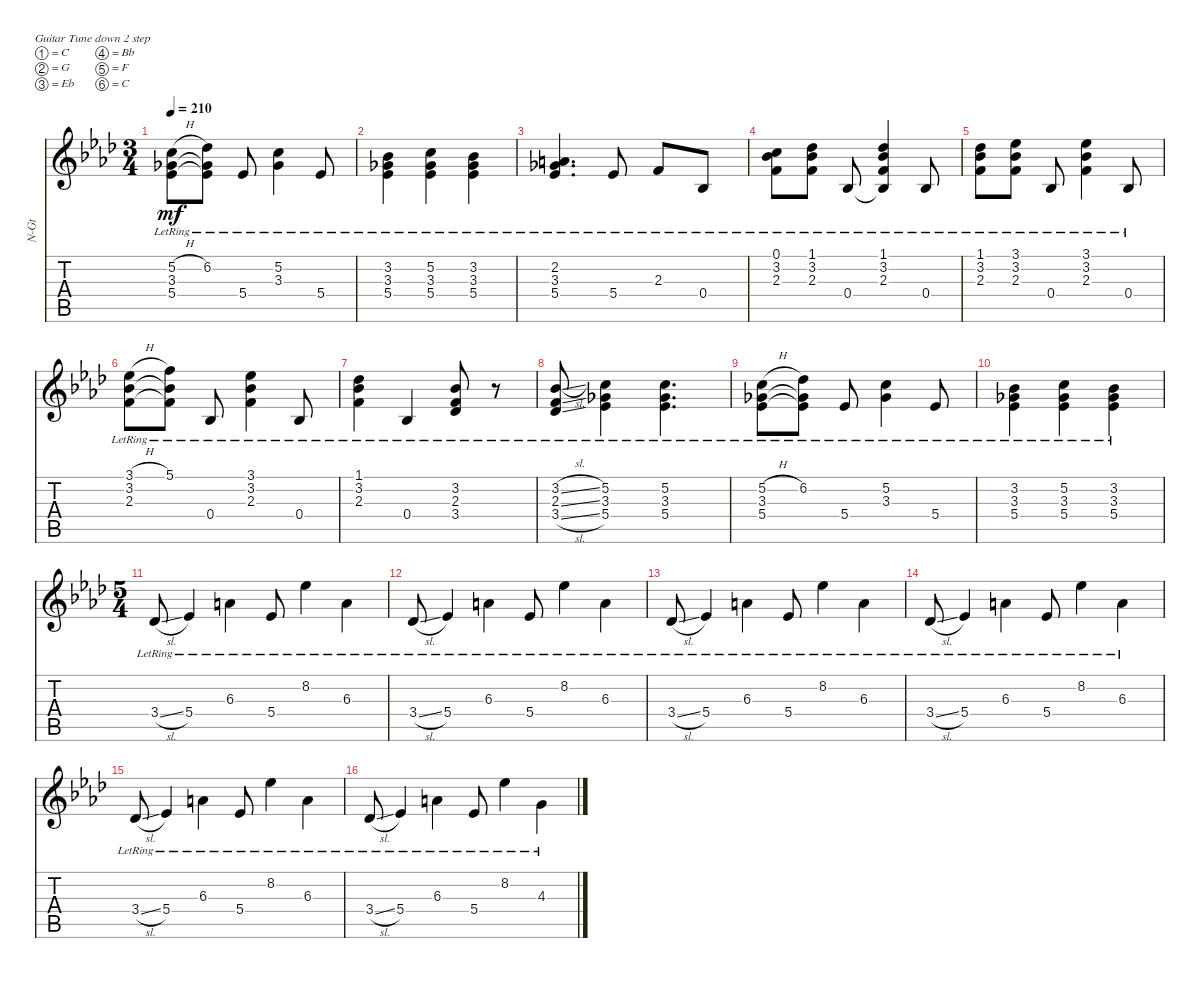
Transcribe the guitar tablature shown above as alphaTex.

\defaultSystemsLayout 4
\bracketExtendMode nobrackets
\otherSystemsTrackNameOrientation horizontal
\track ("Nylon Guitar" "N-Gt") {instrument acousticguitarnylon}
\staff {score tabs}
\tuning (C4 G3 Eb3 Bb2 F2 C2)
\ts (3 4)
\tempo 210
\clef g2
\ks ab
(5.4{lr acc forcenatural} 3.3{lr acc b} 5.2{h lr acc forcenatural}).8{dy mf beam Down} (6.2{lr acc forcenatural} 3.3{lr t acc b} 5.4{lr t acc forcenatural}).8{beam Down} 5.4{lr acc forcenatural}.8{beam Up} (3.3{lr acc b} 5.2{lr acc forcenatural}).4{beam Down} 5.4{lr acc forcenatural}.8{beam Up} |
(3.3{lr acc b} 3.2{lr acc forcenatural} 5.4{lr acc forcenatural}).4{beam Down} (5.2{lr acc forcenatural} 3.3{lr acc b} 5.4{lr acc forcenatural}).4{beam Down} (5.4{lr acc forcenatural} 3.3{lr acc b} 3.2{lr acc forcenatural}).4{beam Down} |
(5.4{lr acc forcenatural} 3.3{lr acc b} 2.2{lr acc #}).4{d beam Up} 5.4{lr acc forcenatural}.8{beam Up} 2.3{lr acc forcenatural}.8{beam Up} 0.4{lr acc forcenatural}.8{beam Up} |
(2.3{lr acc forcenatural} 3.2{lr acc forcenatural} 0.1{lr acc forcenatural}).8{beam Down} (2.3{lr acc forcenatural} 3.2{lr acc forcenatural} 1.1{lr acc forcenatural}).8{beam Down} 0.4{lr acc forcenatural}.8{beam Up} (2.3{lr acc forcenatural} 3.2{lr acc forcenatural} 1.1{lr acc forcenatural} 0.4{lr t acc forcenatural}).4{beam Up} 0.4{lr acc forcenatural}.8{beam Up} |
(2.3{lr acc forcenatural} 3.2{lr acc forcenatural} 1.1{lr acc forcenatural}).8{beam Down} (3.1{lr acc forcenatural} 3.2{lr acc forcenatural} 2.3{lr acc forcenatural}).8{beam Down} 0.4{lr acc forcenatural}.8{beam Up} (2.3{lr acc forcenatural} 3.2{lr acc forcenatural} 3.1{lr acc forcenatural}).4{beam Down} 0.4{lr acc forcenatural}.8{beam Up} |
(2.3{lr acc forcenatural} 3.2{lr acc forcenatural} 3.1{h lr acc forcenatural}).8{beam Down} (5.1{lr acc forcenatural} 3.2{lr t acc forcenatural} 2.3{lr t acc forcenatural}).8{beam Down} 0.4{lr acc forcenatural}.8{beam Up} (2.3{lr acc forcenatural} 3.2{lr acc forcenatural} 3.1{lr acc forcenatural}).4{beam Down} 0.4{lr acc forcenatural}.8{beam Up} |
(2.3{lr acc forcenatural} 3.2{lr acc forcenatural} 1.1{lr acc forcenatural}).4{beam Down} 0.4{lr acc forcenatural}.4{beam Up} (3.4{lr acc forcenatural} 2.3{lr acc forcenatural} 3.2{lr acc forcenatural}).8{beam Up} r.8{beam Up} |
(3.4{sl lr acc forcenatural} 2.3{sl lr acc forcenatural} 3.2{sl lr acc forcenatural}).8{beam Up} (5.4{lr acc forcenatural} 3.3{lr acc b} 5.2{lr acc forcenatural}).4{beam Down} (5.4{lr acc forcenatural} 3.3{lr acc b} 5.2{lr acc forcenatural}).4{d beam Down} |
(5.4{lr acc forcenatural} 3.3{lr acc b} 5.2{h lr acc forcenatural}).8{beam Down} (6.2{lr acc forcenatural} 3.3{lr t acc b} 5.4{lr t acc forcenatural}).8{beam Down} 5.4{lr acc forcenatural}.8{beam Up} (3.3{lr acc b} 5.2{lr acc forcenatural}).4{beam Down} 5.4{lr acc forcenatural}.8{beam Up} |
(3.3{lr acc b} 3.2{lr acc forcenatural} 5.4{lr acc forcenatural}).4{beam Down} (5.2{lr acc forcenatural} 3.3{lr acc b} 5.4{lr acc forcenatural}).4{beam Down} (5.4{lr acc forcenatural} 3.3{lr acc b} 3.2{lr acc forcenatural}).4{beam Down} |
\ts (5 4)
3.4{sl lr acc forcenatural}.8{beam Up} 5.4{lr acc forcenatural}.4{beam Up} 6.3{lr acc #}.4{beam Down} 5.4{lr acc forcenatural}.8{beam Up} 8.2{lr acc forcenatural}.4{beam Down} 6.3{lr acc #}.4{beam Down} |
3.4{sl lr acc forcenatural}.8{beam Up} 5.4{lr acc forcenatural}.4{beam Up} 6.3{lr acc #}.4{beam Down} 5.4{lr acc forcenatural}.8{beam Up} 8.2{lr acc forcenatural}.4{beam Down} 6.3{lr acc #}.4{beam Down} |
3.4{sl lr acc forcenatural}.8{beam Up} 5.4{lr acc forcenatural}.4{beam Up} 6.3{lr acc #}.4{beam Down} 5.4{lr acc forcenatural}.8{beam Up} 8.2{lr acc forcenatural}.4{beam Down} 6.3{lr acc #}.4{beam Down} |
3.4{sl lr acc forcenatural}.8{beam Up} 5.4{lr acc forcenatural}.4{beam Up} 6.3{lr acc #}.4{beam Down} 5.4{lr acc forcenatural}.8{beam Up} 8.2{lr acc forcenatural}.4{beam Down} 6.3{lr acc #}.4{beam Down} |
3.4{sl lr acc forcenatural}.8{beam Up} 5.4{lr acc forcenatural}.4{beam Up} 6.3{lr acc #}.4{beam Down} 5.4{lr acc forcenatural}.8{beam Up} 8.2{lr acc forcenatural}.4{beam Down} 6.3{lr acc #}.4{beam Down} |
3.4{sl lr acc forcenatural}.8{beam Up} 5.4{lr acc forcenatural}.4{beam Up} 6.3{lr acc #}.4{beam Down} 5.4{lr acc forcenatural}.8{beam Up} 8.2{lr acc forcenatural}.4{beam Down} 4.3{lr acc forcenatural}.4{beam Down}
